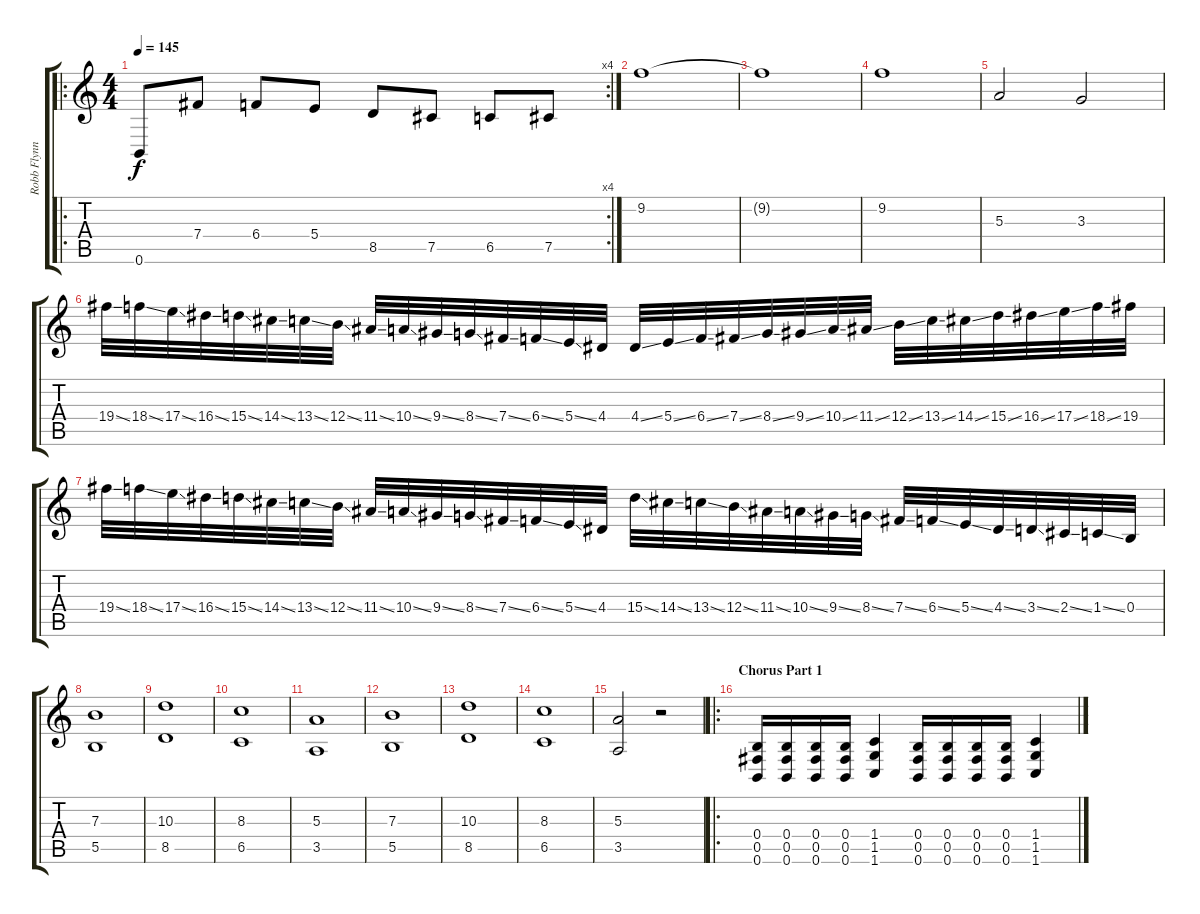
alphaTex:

\track ("Robb Flynn" "Robb Flynn") {instrument distortionguitar}
\staff {score tabs}
\tuning (Db4 Ab3 E3 B2 Gb2 B1) {hide}
\ro
\rc 4
\ts (4 4)
\tempo 145
\clef g2
\ks c
0.6.8{dy f} 7.4.8 6.4.8 5.4.8 8.5.8 7.5.8 6.5.8 7.5.8 |
9.2.1 |
9.2{t}.1 |
9.2.1 |
5.3.2 3.3.2 |
19.4{ss}.32{volume 11 instrument distortionguitar} 18.4{ss}.32 17.4{ss}.32 16.4{ss}.32 15.4{ss}.32 14.4{ss}.32 13.4{ss}.32 12.4{ss}.32 11.4{ss}.32 10.4{ss}.32 9.4{ss}.32 8.4{ss}.32 7.4{ss}.32 6.4{ss}.32 5.4{ss}.32 4.4.32 4.4{ss}.32 5.4{ss}.32 6.4{ss}.32 7.4{ss}.32 8.4{ss}.32 9.4{ss}.32 10.4{ss}.32 11.4{ss}.32 12.4{ss}.32 13.4{ss}.32 14.4{ss}.32 15.4{ss}.32 16.4{ss}.32 17.4{ss}.32 18.4{ss}.32 19.4.32 |
19.4{ss}.32 18.4{ss}.32 17.4{ss}.32 16.4{ss}.32 15.4{ss}.32 14.4{ss}.32 13.4{ss}.32 12.4{ss}.32 11.4{ss}.32 10.4{ss}.32 9.4{ss}.32 8.4{ss}.32 7.4{ss}.32 6.4{ss}.32 5.4{ss}.32 4.4.32 15.4{ss}.32 14.4{ss}.32 13.4{ss}.32 12.4{ss}.32 11.4{ss}.32 10.4{ss}.32 9.4{ss}.32 8.4{ss}.32 7.4{ss}.32 6.4{ss}.32 5.4{ss}.32 4.4{ss}.32 3.4{ss}.32 2.4{ss}.32 1.4{ss}.32 0.4.32 |
(7.3 5.5).1 |
(10.3 8.5).1 |
(8.3 6.5).1 |
(5.3 3.5).1 |
(7.3 5.5).1 |
(10.3 8.5).1 |
(8.3 6.5).1 |
(5.3 3.5).2 r.2 |
\ro
\section ("" "Chorus Part 1")
(0.4 0.5 0.6).16 (0.4 0.5 0.6).16 (0.4 0.5 0.6).16 (0.4 0.5 0.6).16 (1.4 1.5 1.6).4 (0.4 0.5 0.6).16 (0.4 0.5 0.6).16 (0.4 0.5 0.6).16 (0.4 0.5 0.6).16 (1.4 1.5 1.6).4
